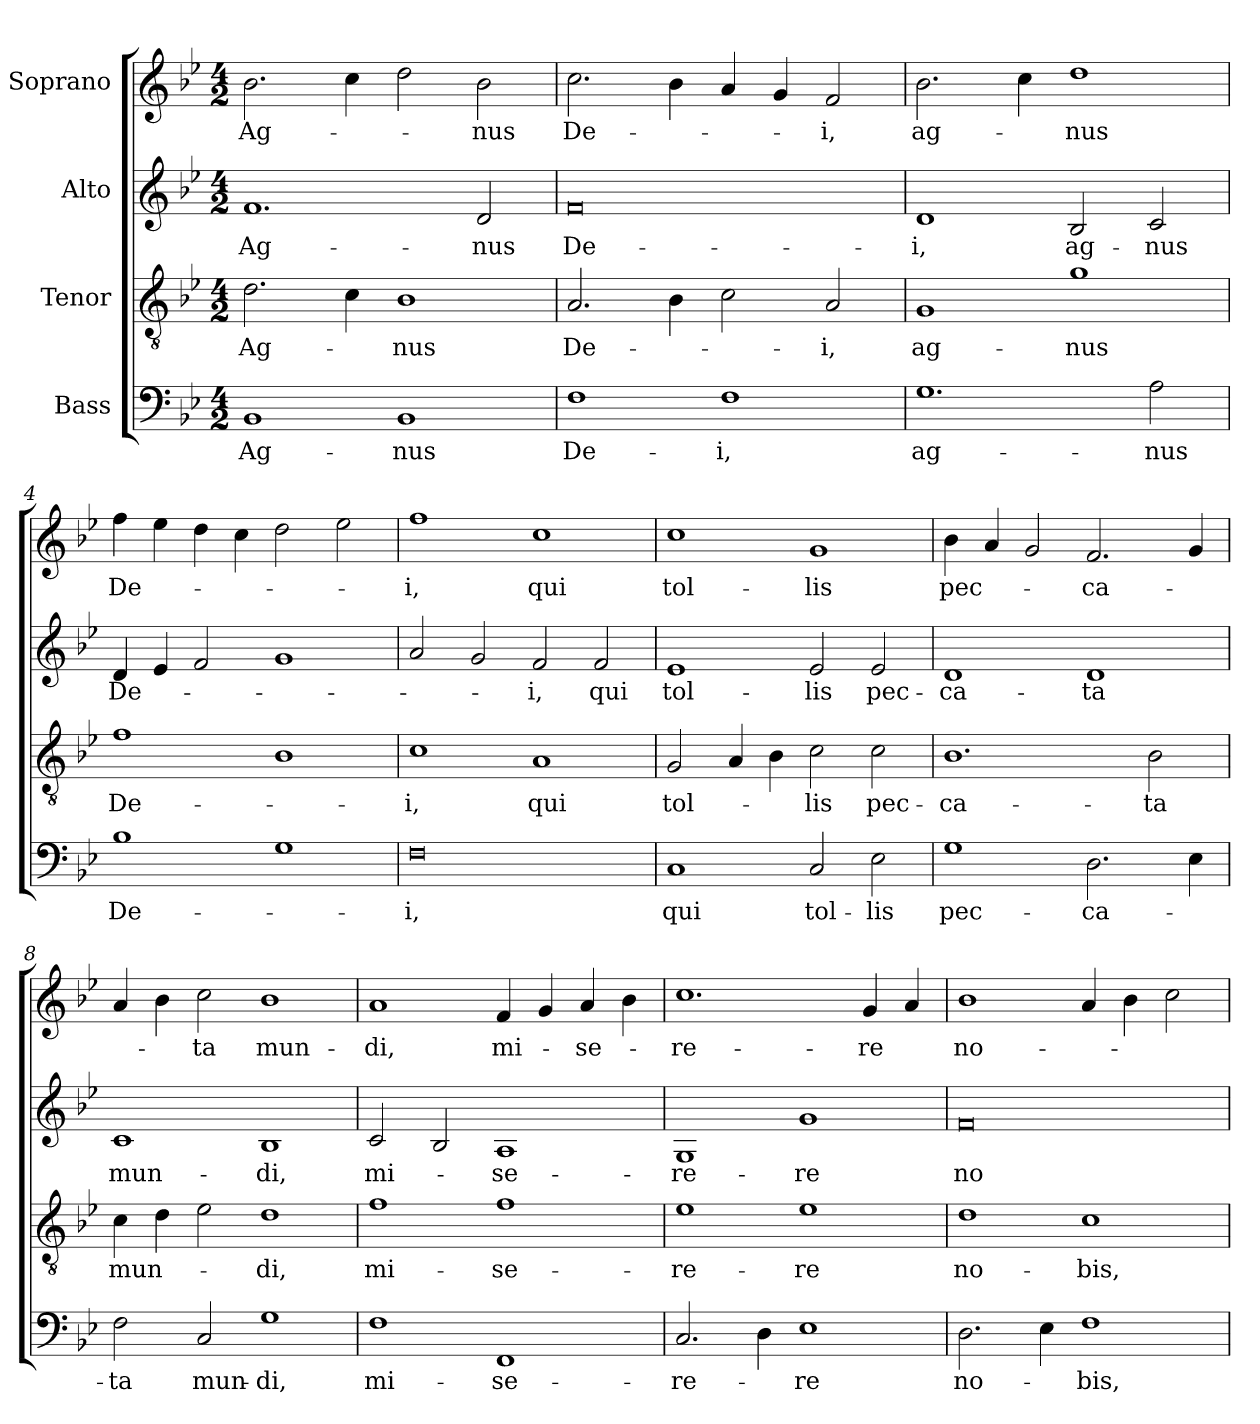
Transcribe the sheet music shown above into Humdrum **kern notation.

**kern	**text	**kern	**text	**kern	**text	**kern	**text
*part4	*part4	*part3	*part3	*part2	*part2	*part1	*part1
*staff4	*staff4	*staff3	*staff3	*staff2	*staff2	*staff1	*staff1
*I"Bass	*	*I"Tenor	*	*I"Alto	*	*I"Soprano	*
*clefF4	*	*clefGv2	*	*clefG2	*	*clefG2	*
*k[b-e-]	*	*k[b-e-]	*	*k[b-e-]	*	*k[b-e-]	*
*B-:	*	*B-:	*	*B-:	*	*B-:	*
*M4/2	*	*M4/2	*	*M4/2	*	*M4/2	*
=1	=1	=1	=1	=1	=1	=1	=1
!	!LO:LY:b	!	!LO:LY:b	!	!LO:LY:b	!	!LO:LY:b
1BB-	Ag-	2.d\	Ag-	1.f	Ag-	2.b-\	Ag-
.	.	4c\	.	.	.	4cc\	.
!	!LO:LY:b	!	!LO:LY:b	!	!	!	!
1BB-	-nus	1B-	-nus	.	.	2dd\	.
!	!	!	!	!	!LO:LY:b	!	!LO:LY:b
.	.	.	.	2d/	-nus	2b-\	-nus
=2	=2	=2	=2	=2	=2	=2	=2
!	!LO:LY:b	!	!LO:LY:b	!	!LO:LY:b	!	!LO:LY:b
1F	De-	2.A/	De-	0f	De-	2.cc\	De-
.	.	4B-\	.	.	.	4b-\	.
!	!LO:LY:b	!	!	!	!	!	!
1F	-i,	2c\	.	.	.	4a/	.
.	.	.	.	.	.	4g/	.
!	!	!	!LO:LY:b	!	!	!	!LO:LY:b
.	.	2A/	-i,	.	.	2f/	-i,
=3	=3	=3	=3	=3	=3	=3	=3
!	!LO:LY:b	!	!LO:LY:b	!	!LO:LY:b	!	!LO:LY:b
1.G	ag-	1G	ag-	1d	-i,	2.b-\	ag-
.	.	.	.	.	.	4cc\	.
!	!	!	!LO:LY:b	!	!LO:LY:b	!	!LO:LY:b
.	.	1g	-nus	2B-/	ag-	1dd	-nus
!	!LO:LY:b	!	!	!	!LO:LY:b	!	!
2A\	-nus	.	.	2c/	-nus	.	.
=4	=4	=4	=4	=4	=4	=4	=4
!	!LO:LY:b	!	!LO:LY:b	!	!LO:LY:b	!	!LO:LY:b
1B-	De-	1f	De-	4d/	De-	4ff\	De-
.	.	.	.	4e-/	.	4ee-\	.
.	.	.	.	2f/	.	4dd\	.
.	.	.	.	.	.	4cc\	.
1G	.	1B-	.	1g	.	2dd\	.
.	.	.	.	.	.	2ee-\	.
=5	=5	=5	=5	=5	=5	=5	=5
!	!LO:LY:b	!	!LO:LY:b	!	!	!	!LO:LY:b
0F	-i,	1c	-i,	2a/	.	1ff	-i,
.	.	.	.	2g/	.	.	.
!	!	!	!LO:LY:b	!	!LO:LY:b	!	!LO:LY:b
.	.	1A	qui	2f/	-i,	1cc	qui
!	!	!	!	!	!LO:LY:b	!	!
.	.	.	.	2f/	qui	.	.
!!LO:LB:g=z
=6	=6	=6	=6	=6	=6	=6	=6
!	!LO:LY:b	!	!LO:LY:b	!	!LO:LY:b	!	!LO:LY:b
1C	qui	2G/	tol-	1e-	tol-	1cc	tol-
.	.	4A/	.	.	.	.	.
.	.	4B-\	.	.	.	.	.
!	!LO:LY:b	!	!LO:LY:b	!	!LO:LY:b	!	!LO:LY:b
2C/	tol-	2c\	-lis	2e-/	-lis	1g	-lis
!	!LO:LY:b	!	!LO:LY:b	!	!LO:LY:b	!	!
2E-\	-lis	2c\	pec-	2e-/	pec-	.	.
=7	=7	=7	=7	=7	=7	=7	=7
!	!LO:LY:b	!	!LO:LY:b	!	!LO:LY:b	!	!LO:LY:b
1G	pec-	1.B-	-ca-	1d	-ca-	4b-\	pec-
.	.	.	.	.	.	4a/	.
.	.	.	.	.	.	2g/	.
!	!LO:LY:b	!	!	!	!LO:LY:b	!	!LO:LY:b
2.D\	-ca-	.	.	1d	-ta	2.f/	-ca-
!	!	!	!LO:LY:b	!	!	!	!
.	.	2B-\	-ta	.	.	.	.
4E-\	.	.	.	.	.	4g/	.
=8	=8	=8	=8	=8	=8	=8	=8
!	!LO:LY:b	!	!LO:LY:b	!	!LO:LY:b	!	!
2F\	-ta	4c\	mun-	1c	mun-	4a/	.
.	.	4d\	.	.	.	4b-\	.
!	!LO:LY:b	!	!	!	!	!	!LO:LY:b
2C/	mun-	2e-\	.	.	.	2cc\	-ta
!	!LO:LY:b	!	!LO:LY:b	!	!LO:LY:b	!	!LO:LY:b
1G	-di,	1d	-di,	1B-	-di,	1b-	mun-
=9	=9	=9	=9	=9	=9	=9	=9
!	!LO:LY:b	!	!LO:LY:b	!	!LO:LY:b	!	!LO:LY:b
1F	mi-	1f	mi-	2c/	mi-	1a	-di,
.	.	.	.	2B-/	.	.	.
!	!LO:LY:b	!	!LO:LY:b	!	!LO:LY:b	!	!LO:LY:b
1FF	-se-	1f	-se-	1A	-se-	4f/	mi-
.	.	.	.	.	.	4g/	.
!	!	!	!	!	!	!	!LO:LY:b
.	.	.	.	.	.	4a/	-se-
.	.	.	.	.	.	4b-\	.
=10	=10	=10	=10	=10	=10	=10	=10
!	!LO:LY:b	!	!LO:LY:b	!	!LO:LY:b	!	!LO:LY:b
2.C/	-re-	1e-	-re-	1G	-re-	1.cc	-re-
4D\	.	.	.	.	.	.	.
!	!LO:LY:b	!	!LO:LY:b	!	!LO:LY:b	!	!
1E-	-re	1e-	-re	1g	-re	.	.
!	!	!	!	!	!	!	!LO:LY:b
.	.	.	.	.	.	4g/	-re
.	.	.	.	.	.	4a/	.
!!LO:LB:g=z
=11	=11	=11	=11	=11	=11	=11	=11
!	!LO:LY:b	!	!LO:LY:b	!	!LO:LY:b	!	!LO:LY:b
2.D\	no-	1d	no-	0f	no-	1b-	no-
4E-\	.	.	.	.	.	.	.
!	!LO:LY:b	!	!LO:LY:b	!	!	!	!
1F	-bis,	1c	-bis,	.	.	4a/	.
.	.	.	.	.	.	4b-\	.
.	.	.	.	.	.	2cc\	.
=	=	=	=	=	=	=	=
*-	*-	*-	*-	*-	*-	*-	*-
